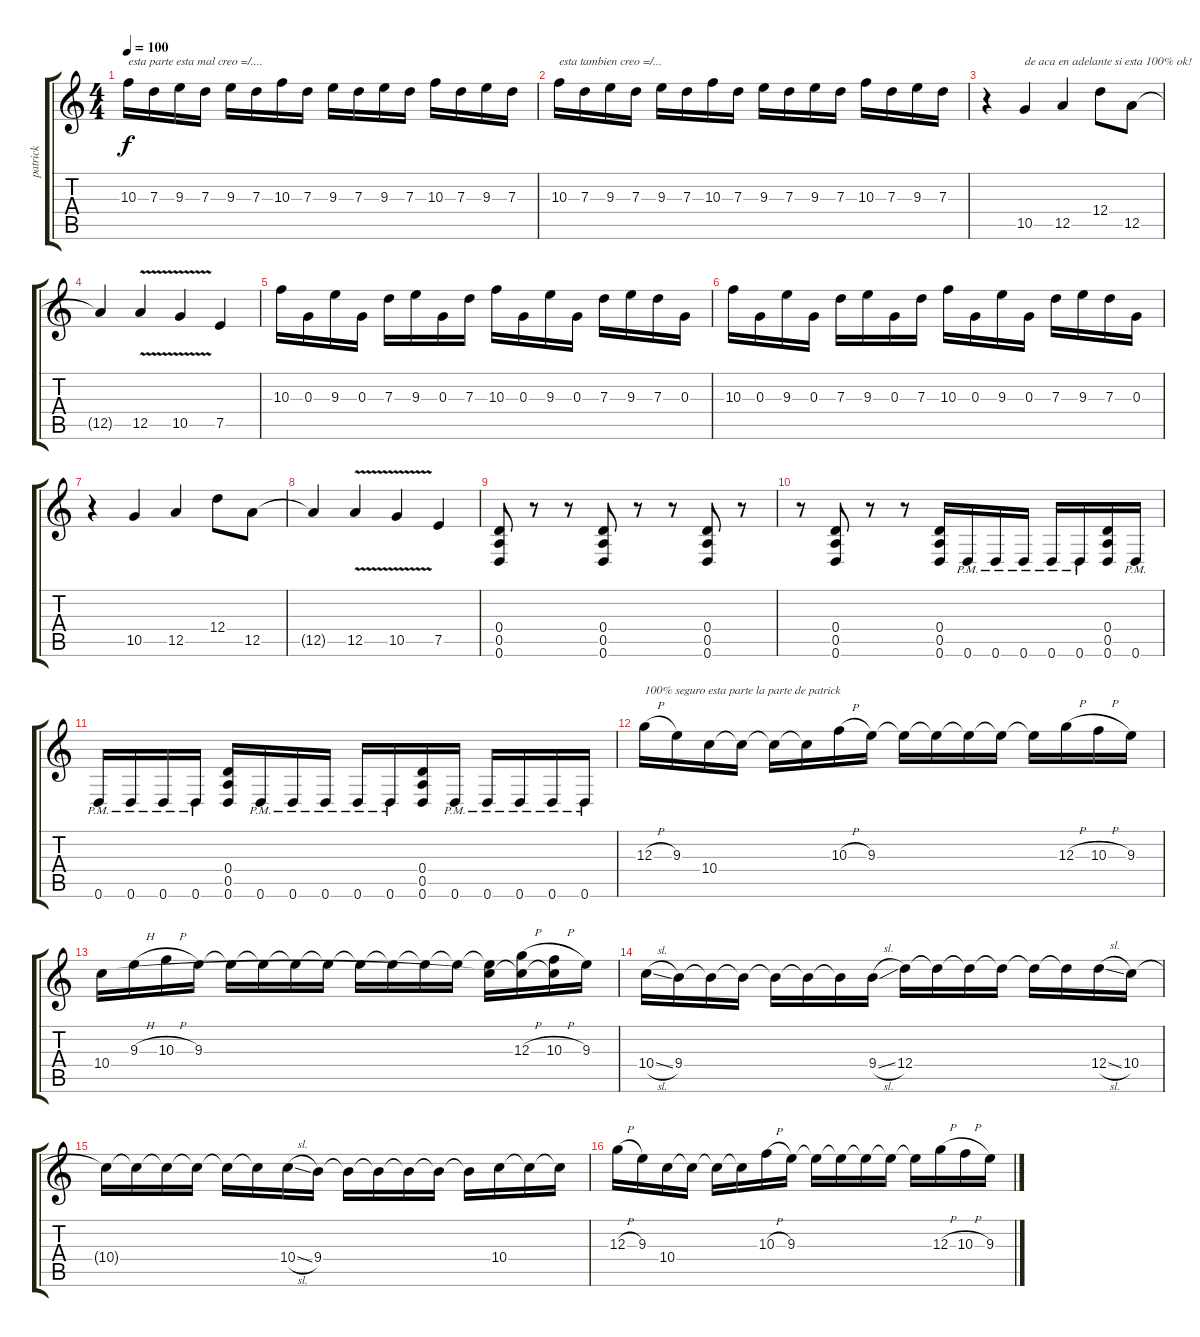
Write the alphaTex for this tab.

\track ("patrick" "patrick") {instrument distortionguitar}
\staff {score tabs}
\tuning (E4 B3 G3 D3 A2 D2) {hide}
\ts (4 4)
\tempo 100
\clef g2
\ks c
10.3.16{txt "esta parte esta mal creo =/...." dy f instrument distortionguitar} 7.3.16 9.3.16 7.3.16 9.3.16 7.3.16 10.3.16 7.3.16 9.3.16 7.3.16 9.3.16 7.3.16 10.3.16 7.3.16 9.3.16 7.3.16 |
10.3.16{txt "esta tambien creo =/..." instrument distortionguitar} 7.3.16 9.3.16 7.3.16 9.3.16 7.3.16 10.3.16 7.3.16 9.3.16 7.3.16 9.3.16 7.3.16 10.3.16 7.3.16 9.3.16 7.3.16 |
r.4 10.5.4{txt "de aca en adelante si esta 100% ok!"} 12.5.4 12.4.8 12.5.8 |
12.5{t}.4 12.5{v}.4 10.5{v}.4 7.5.4 |
10.3.16 0.3.16 9.3.16 0.3.16 7.3.16 9.3.16 0.3.16 7.3.16 10.3.16 0.3.16 9.3.16 0.3.16 7.3.16 9.3.16 7.3.16 0.3.16 |
10.3.16 0.3.16 9.3.16 0.3.16 7.3.16 9.3.16 0.3.16 7.3.16 10.3.16 0.3.16 9.3.16 0.3.16 7.3.16 9.3.16 7.3.16 0.3.16 |
r.4 10.5.4 12.5.4 12.4.8 12.5.8 |
12.5{t}.4 12.5{v}.4 10.5{v}.4 7.5.4 |
(0.4 0.5 0.6).8 r.8 r.8 (0.4 0.5 0.6).8 r.8 r.8 (0.4 0.5 0.6).8 r.8 |
r.8 (0.4 0.5 0.6).8 r.8 r.8 (0.4 0.5 0.6).16 0.6{pm}.16 0.6{pm}.16 0.6{pm}.16 0.6{pm}.16 0.6{pm}.16 (0.4 0.5 0.6).16 0.6{pm}.16 |
0.6{pm}.16 0.6{pm}.16 0.6{pm}.16 0.6{pm}.16 (0.4 0.5 0.6).16 0.6{pm}.16 0.6{pm}.16 0.6{pm}.16 0.6{pm}.16 0.6{pm}.16 (0.4 0.5 0.6).16 0.6{pm}.16 0.6{pm}.16 0.6{pm}.16 0.6{pm}.16 0.6{pm}.16 |
12.3{h}.16{txt "100% seguro esta parte la parte de patrick" instrument electricguitarjazz} 9.3.16 10.4.16 10.4{t}.16 10.4{t}.16 10.4{t}.16 10.3{h}.16 9.3.16 9.3{t}.16 9.3{t}.16 9.3{t}.16 9.3{t}.16 9.3{t}.16 12.3{h}.16 10.3{h}.16 9.3.16 |
10.4.16 9.3{h}.16 10.3{h}.16 9.3.16 9.3{t}.16 9.3{t}.16 9.3{t}.16 9.3{t}.16 9.3{t}.16 9.3{t}.16 9.3{t}.16 9.3{t}.16 (9.3{t} 10.4{t}).16 (12.3{h} 10.4{t}).16 (10.3{h} 10.4{t}).16 9.3.16 |
10.4{sl}.16 9.4.16 9.4{t}.16 9.4{t}.16 9.4{t}.16 9.4{t}.16 9.4{t}.16 9.4{sl}.16 12.4.16 12.4{t}.16 12.4{t}.16 12.4{t}.16 12.4{t}.16 12.4{t}.16 12.4{sl}.16 10.4.16 |
10.4{t}.16 10.4{t}.16 10.4{t}.16 10.4{t}.16 10.4{t}.16 10.4{t}.16 10.4{sl}.16 9.4.16 9.4{t}.16 9.4{t}.16 9.4{t}.16 9.4{t}.16 9.4{t}.16 10.4.16 10.4{t}.16 10.4{t}.16 |
12.3{h}.16{instrument electricguitarjazz} 9.3.16 10.4.16 10.4{t}.16 10.4{t}.16 10.4{t}.16 10.3{h}.16 9.3.16 9.3{t}.16 9.3{t}.16 9.3{t}.16 9.3{t}.16 9.3{t}.16 12.3{h}.16 10.3{h}.16 9.3.16
